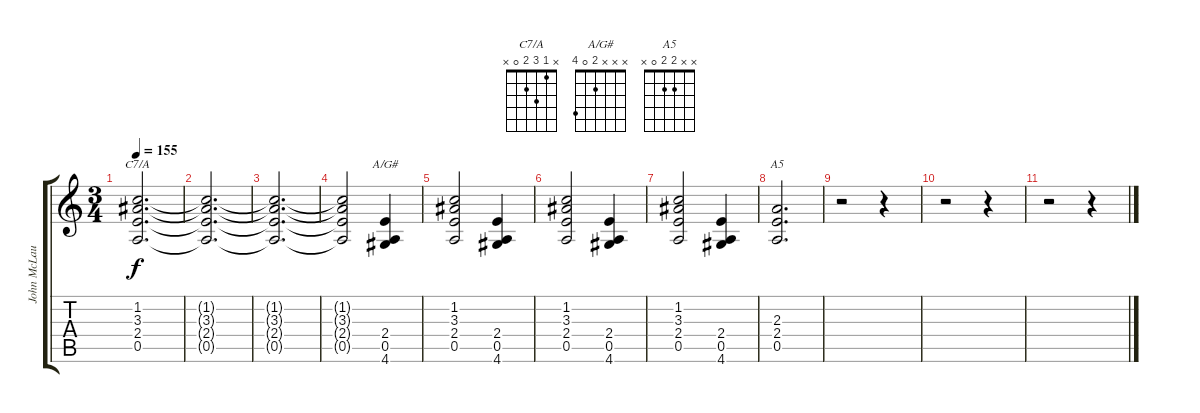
\track ("John McLaughlin" "John McLau") {instrument acousticguitarnylon}
\staff {score tabs}
\tuning (E4 B3 G3 D3 A2 E2) {hide}
\chord ("C7/A" x 1 3 2 0 x)
\chord ("A/G#" x x x 2 0 4)
\chord ("A5" x x 2 2 0 x)
\ts (3 4)
\tempo 155
\clef g2
\ks c
(1.2{t} 3.3{t} 2.4{t} 0.5{t}).2{d ch "C7/A" dy f} |
(1.2{t} 3.3{t} 2.4{t} 0.5{t}).2{d} |
(1.2{t} 3.3{t} 2.4{t} 0.5{t}).2{d} |
(1.2{t} 3.3{t} 2.4{t} 0.5{t}).2 (2.4 0.5 4.6).4{ch "A/G#"} |
(1.2 3.3 2.4 0.5).2 (2.4 0.5 4.6).4 |
(1.2 3.3 2.4 0.5).2 (2.4 0.5 4.6).4 |
(1.2 3.3 2.4 0.5).2 (2.4 0.5 4.6).4 |
(2.3 2.4 0.5).2{d ch "A5"} |
r.2 r.4 |
r.2 r.4 |
r.2 r.4
